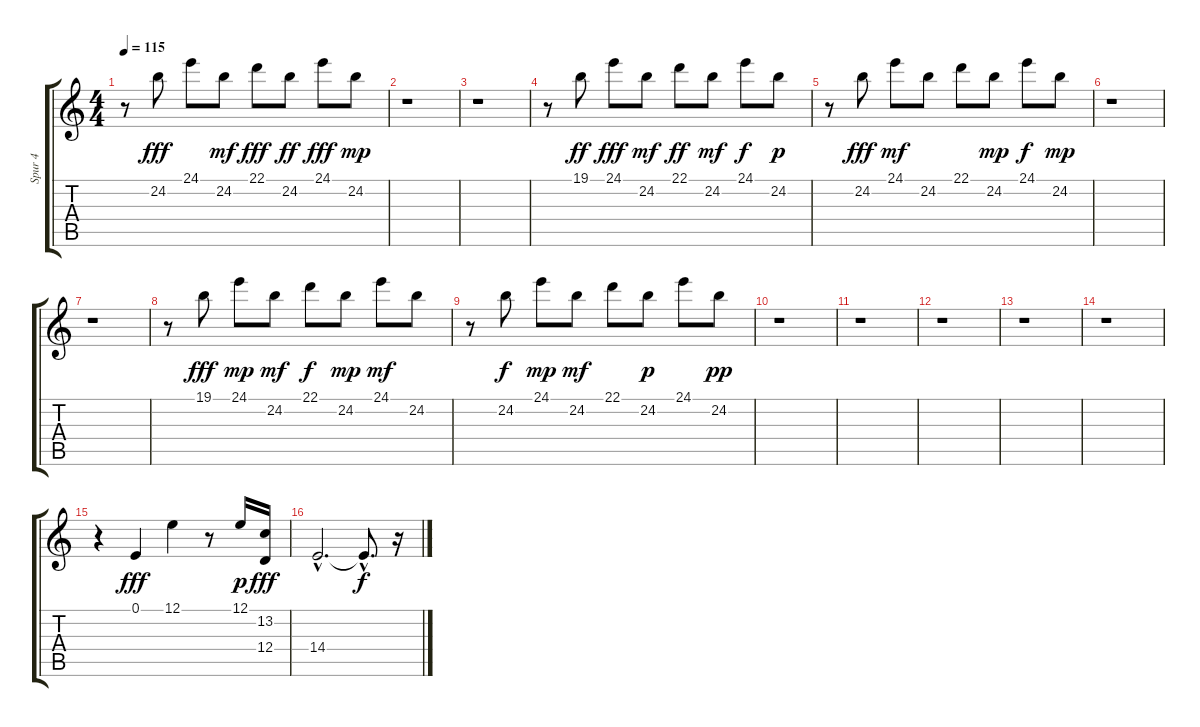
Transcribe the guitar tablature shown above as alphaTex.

\track ("Spur 4" "Spur 4") {instrument drawbarorgan}
\staff {score tabs}
\tuning (E4 B3 G3 D3 A2 E2) {hide}
\ts (4 4)
\tempo 115
\clef g2
\ks c
r.8{dy ff} 24.2.8{dy fff} 24.1.8 24.2.8{dy mf} 22.1.8{dy fff} 24.2.8{dy ff} 24.1.8{dy fff} 24.2.8{dy mp} |
r.1 |
r.1 |
r.8 19.1.8{dy ff} 24.1.8{dy fff} 24.2.8{dy mf} 22.1.8{dy ff} 24.2.8{dy mf} 24.1.8{dy f} 24.2.8{dy p} |
r.8 24.2.8{dy fff} 24.1.8{dy mf} 24.2.8 22.1.8 24.2.8{dy mp} 24.1.8{dy f} 24.2.8{dy mp} |
r.1 |
r.1 |
r.8 19.1.8{dy fff} 24.1.8{dy mp} 24.2.8{dy mf} 22.1.8{dy f} 24.2.8{dy mp} 24.1.8{dy mf} 24.2.8 |
r.8 24.2.8{dy f} 24.1.8{dy mp} 24.2.8{dy mf} 22.1.8 24.2.8{dy p} 24.1.8 24.2.8{dy pp} |
r.1 |
r.1 |
r.1 |
r.1 |
r.1 |
r.4 0.1.4{dy fff instrument electricguitarmuted} 12.1.4 r.8 12.1.16{dy p} (13.2 12.4).16{dy fff} |
14.4{hac}.2{d} 14.4{hac t}.8{d dy f} r.16
